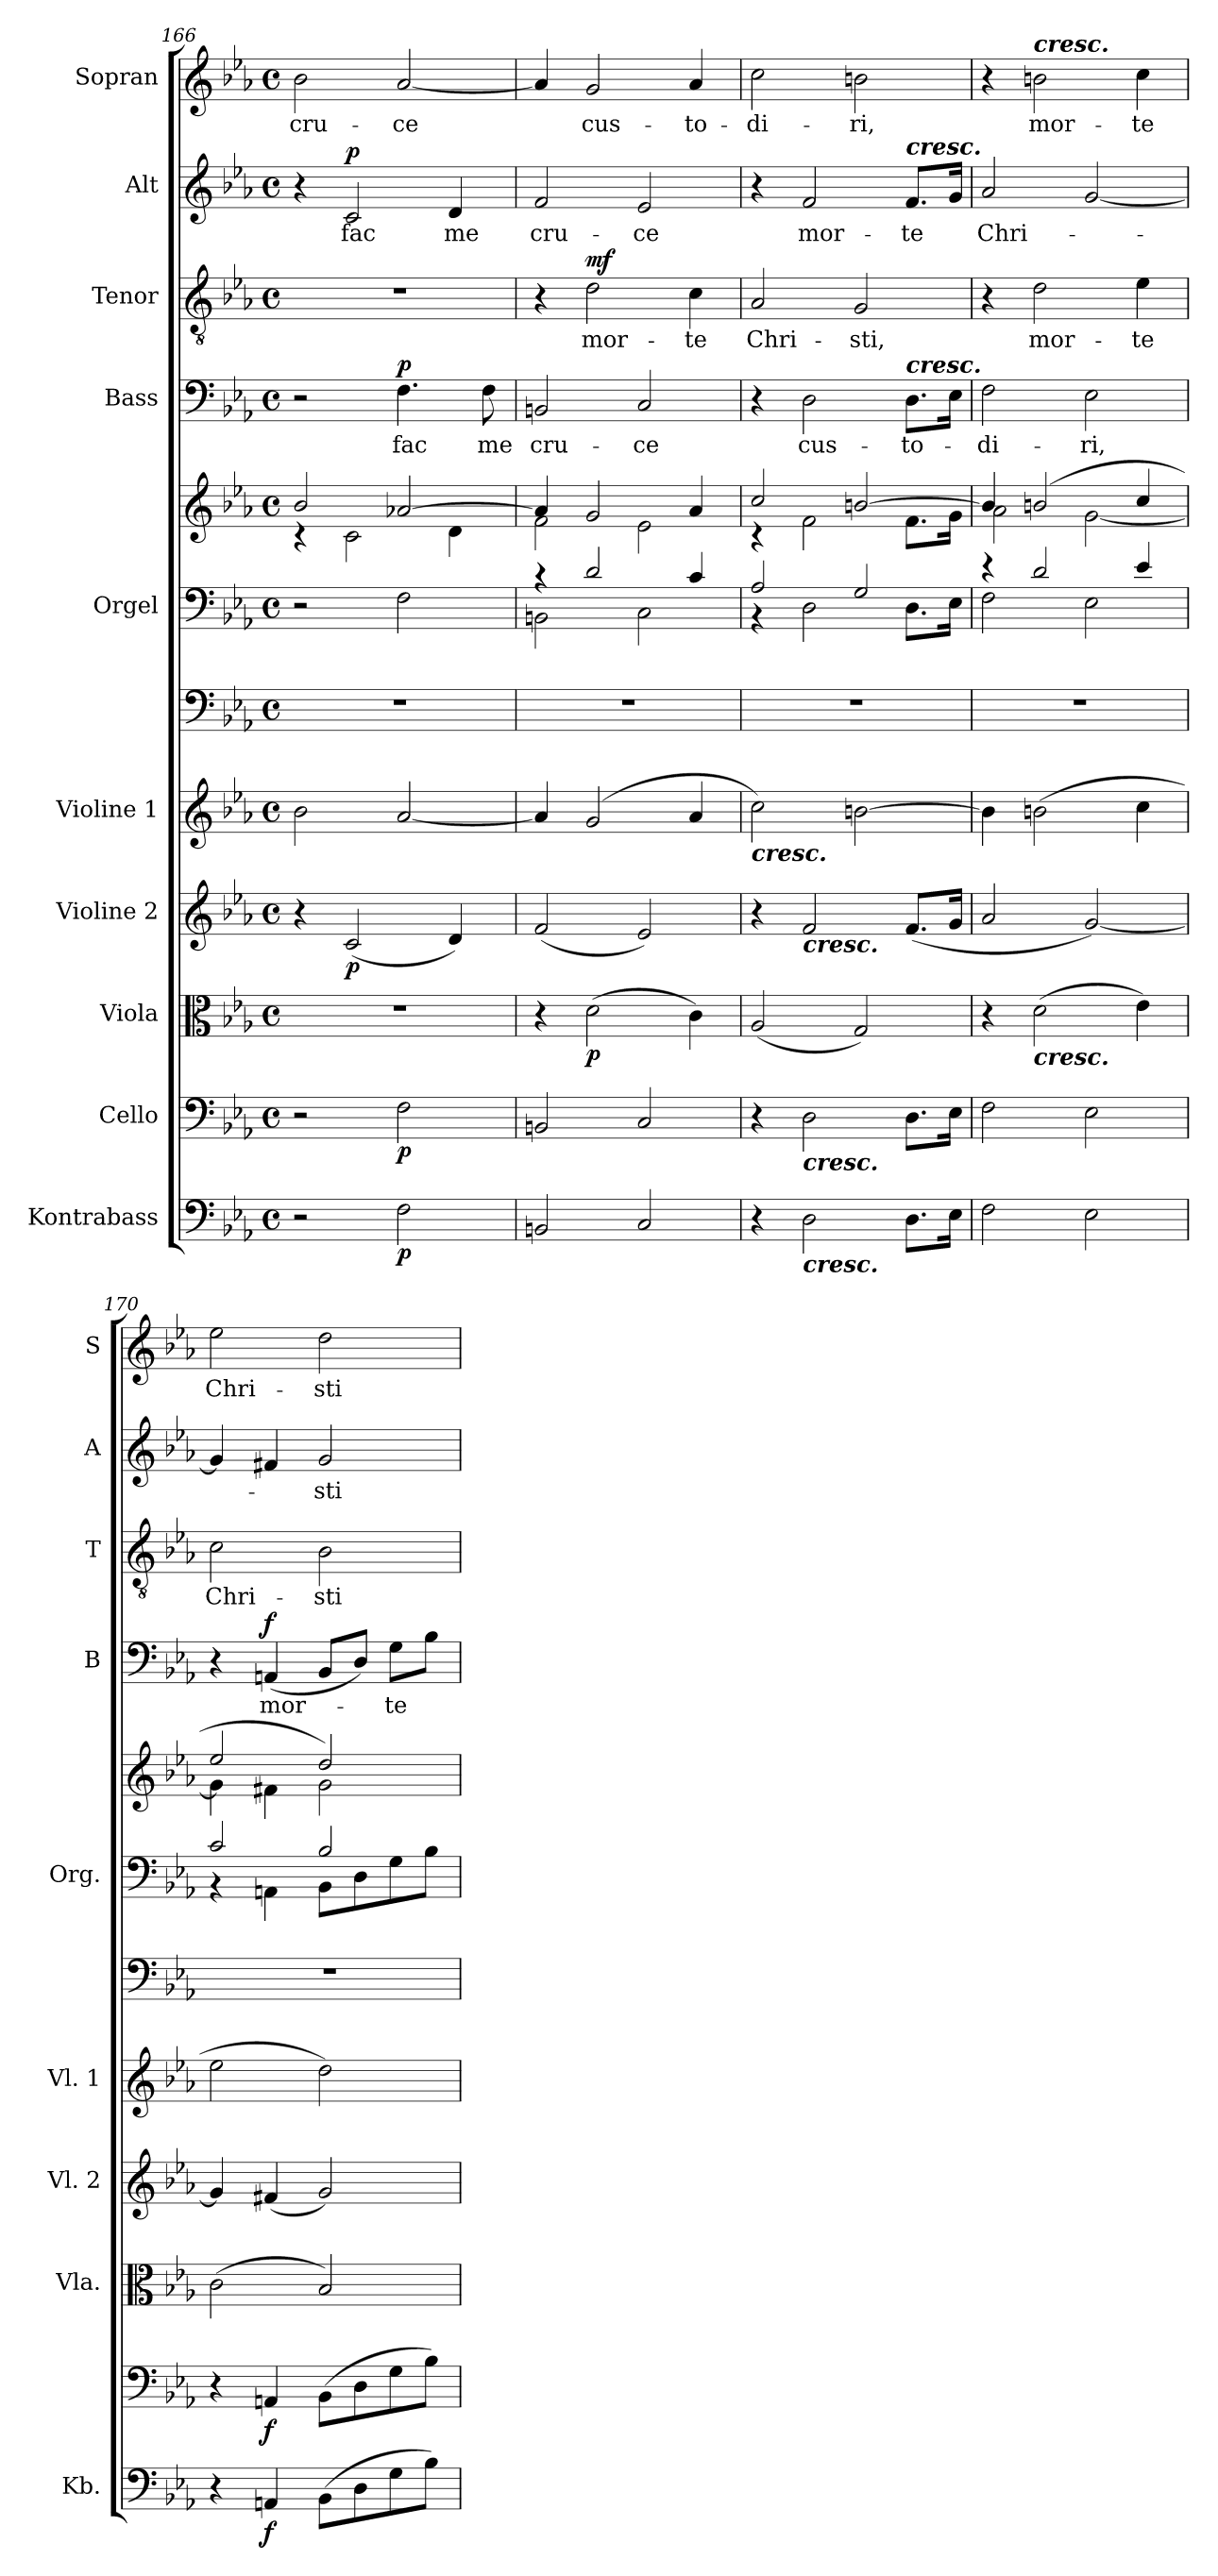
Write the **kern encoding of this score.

**kern	**dynam	**kern	**dynam	**kern	**dynam	**kern	**dynam	**kern	**kern	**kern	**kern	**kern	**text	**dynam	**kern	**text	**dynam	**kern	**text	**dynam	**kern	**text
*part11	*part11	*part10	*part10	*part9	*part9	*part8	*part8	*part7	*part6	*part5	*part5	*part4	*part4	*part4	*part3	*part3	*part3	*part2	*part2	*part2	*part1	*part1
*staff12	*staff12	*staff11	*staff11	*staff10	*staff10	*staff9	*staff9	*staff8	*staff7	*staff6	*staff5	*staff4	*staff4	*staff4	*staff3	*staff3	*staff3	*staff2	*staff2	*staff2	*staff1	*staff1
*I"Kontrabass	*	*I"Cello	*	*I"Viola	*	*I"Violine 2	*	*I"Violine 1	*	*I"Orgel	*	*I"Bass	*	*	*I"Tenor	*	*	*I"Alt	*	*	*I"Sopran	*
*I'Kb.	*	*	*	*I'Vla.	*	*I'Vl. 2	*	*I'Vl. 1	*	*I'Org.	*	*I'B	*	*	*I'T	*	*	*I'A	*	*	*I'S	*
*clefF4	*	*clefF4	*	*clefC3	*	*clefG2	*	*clefG2	*clefF4	*clefF4	*clefG2	*clefF4	*	*	*clefGv2	*	*	*clefG2	*	*	*clefG2	*
*ITrd7c12	*	*	*	*	*	*	*	*	*	*	*	*	*	*	*	*	*	*	*	*	*	*
*k[b-e-a-]	*	*k[b-e-a-]	*	*k[b-e-a-]	*	*k[b-e-a-]	*	*k[b-e-a-]	*k[b-e-a-]	*k[b-e-a-]	*k[b-e-a-]	*k[b-e-a-]	*	*	*k[b-e-a-]	*	*	*k[b-e-a-]	*	*	*k[b-e-a-]	*
*E-:	*	*E-:	*	*E-:	*	*E-:	*	*E-:	*E-:	*E-:	*E-:	*E-:	*	*	*E-:	*	*	*E-:	*	*	*E-:	*
*M4/4	*	*M4/4	*	*M4/4	*	*M4/4	*	*M4/4	*M4/4	*M4/4	*M4/4	*M4/4	*	*	*M4/4	*	*	*M4/4	*	*	*M4/4	*
*met(c)	*	*met(c)	*	*met(c)	*	*met(c)	*	*met(c)	*met(c)	*met(c)	*met(c)	*met(c)	*	*	*met(c)	*	*	*met(c)	*	*	*met(c)	*
=166	=166	=166	=166	=166	=166	=166	=166	=166	=166	=166	=166	=166	=166	=166	=166	=166	=166	=166	=166	=166	=166	=166
*	*	*	*	*	*	*	*	*	*	*	*^	*	*	*	*	*	*	*	*	*	*	*
!	!	!	!	!	!	!	!	!	!	!	!	!	!	!	!	!	!	!	!	!	!	!	!LO:LY:b
2r	.	2r	.	1r	.	4r	.	2b-\	1r	2r	2b-/	4rc	2r	.	.	1r	.	.	4r	.	.	2b-\	cru-
!	!	!	!	!	!	!	!LO:DY:b	!	!	!	!	!	!	!	!	!	!	!	!	!LO:LY:b	!LO:DY:a	!	!
.	.	.	.	.	.	(<2c/	p	.	.	.	.	2c\	.	.	.	.	.	.	2c/	fac	p	.	.
!	!LO:DY:b	!	!LO:DY:b	!	!	!	!	!	!	!	!	!	!	!LO:LY:b	!LO:DY:a	!	!	!	!	!	!	!	!LO:LY:b
2FF\	p	2F\	p	.	.	.	.	[2a-/	.	2F\	[>2a-X/	.	4.F\	fac	p	.	.	.	.	.	.	[2a-/	-ce
!	!	!	!	!	!	!	!	!	!	!	!	!	!	!	!	!	!	!	!	!LO:LY:b	!	!	!
.	.	.	.	.	.	4d/)	.	.	.	.	.	4d\	.	.	.	.	.	.	4d/	me	.	.	.
!	!	!	!	!	!	!	!	!	!	!	!	!	!	!LO:LY:b	!	!	!	!	!	!	!	!	!
.	.	.	.	.	.	.	.	.	.	.	.	.	8F\	me	.	.	.	.	.	.	.	.	.
=167	=167	=167	=167	=167	=167	=167	=167	=167	=167	=167	=167	=167	=167	=167	=167	=167	=167	=167	=167	=167	=167	=167	=167
*	*	*	*	*	*	*	*	*	*	*^	*	*	*	*	*	*	*	*	*	*	*	*	*
!	!	!	!	!	!	!	!	!	!	!	!	!	!	!	!LO:LY:b	!	!	!	!	!	!LO:LY:b	!	!	!
2BBBn/	.	2BBn/	.	4r	.	(<2f/	.	4a-/]	1r	4rc	2BBn\	4a-/]	2f\	2BBn/	cru-	.	4r	.	.	2f/	cru-	.	4a-/]	.
!	!	!	!	!	!LO:DY:b	!	!	!	!	!	!	!	!	!	!	!	!	!LO:LY:b	!LO:DY:a	!	!	!	!	!LO:LY:b
.	.	.	.	(>2d\	p	.	.	(2g/	.	2d/	.	2g/	.	.	.	.	2d\	mor-	mf	.	.	.	2g/	cus-
!	!	!	!	!	!	!	!	!	!	!	!	!	!	!	!LO:LY:b	!	!	!	!	!	!LO:LY:b	!	!	!
2CC/	.	2C/	.	.	.	2e-/)	.	.	.	.	2C\	.	2e-\	2C/	-ce	.	.	.	.	2e-/	-ce	.	.	.
!	!	!	!	!	!	!	!	!	!	!	!	!	!	!	!	!	!	!LO:LY:b	!	!	!	!	!	!LO:LY:b
.	.	.	.	4c\)	.	.	.	4a-/	.	4c/	.	4a-/	.	.	.	.	4c\	-te	.	.	.	.	4a-/	-to-
=168	=168	=168	=168	=168	=168	=168	=168	=168	=168	=168	=168	=168	=168	=168	=168	=168	=168	=168	=168	=168	=168	=168	=168	=168
!	!	!	!	!	!	!	!	!LO:TX:b:Bi:t=cresc.	!	!	!	!	!	!	!	!	!	!	!	!	!	!	!	!
!	!	!	!	!	!	!	!	!	!	!	!	!	!	!	!	!	!	!LO:LY:b	!	!	!	!	!	!LO:LY:b
4r	.	4r	.	(<2A-/	.	4r	.	2cc\)	1r	2A-/	4rBB	2cc/	4rc	4r	.	.	2A-/	Chri-	.	4r	.	.	2cc\	-di-
!	!	!	!	!	!	!LO:TX:b:Bi:t=cresc.	!	!	!	!	!	!	!	!	!	!	!	!	!	!	!	!	!	!
!	!	!LO:TX:b:Bi:t=cresc.	!	!	!	!	!	!	!	!	!	!	!	!	!	!	!	!	!	!	!	!	!	!
!LO:TX:b:Bi:t=cresc.	!	!	!	!	!	!	!	!	!	!	!	!	!	!	!	!	!	!	!	!	!	!	!	!
!	!	!	!	!	!	!	!	!	!	!	!	!	!	!	!LO:LY:b	!	!	!	!	!	!LO:LY:b	!	!	!
2DD\	.	2D\	.	.	.	2f/	.	.	.	.	2D\	.	2f\	2D\	cus-	.	.	.	.	2f/	mor-	.	.	.
!	!	!	!	!	!	!	!	!	!	!	!	!	!	!	!	!	!	!LO:LY:b	!	!	!	!	!	!LO:LY:b
.	.	.	.	2G/)	.	.	.	[2bn\	.	2G/	.	[>2bn/	.	.	.	.	2G/	-sti,	.	.	.	.	2bn\	-ri,
!	!	!	!	!	!	!	!	!	!	!	!	!	!	!	!	!	!	!	!	!LO:TX:a:Bi:t=cresc.	!	!	!	!
!	!	!	!	!	!	!	!	!	!	!	!	!	!	!LO:TX:a:Bi:t=cresc.	!	!	!	!	!	!	!	!	!	!
!	!	!	!	!	!	!	!	!	!	!	!	!	!	!	!LO:LY:b	!	!	!	!	!	!LO:LY:b	!	!	!
8.DD\L	.	8.D\L	.	.	.	(<8.f/L	.	.	.	.	8.D\L	.	8.f\L	8.D\L	-to-	.	.	.	.	8.f/L	-te	.	.	.
16EE-\Jk	.	16E-\Jk	.	.	.	16g/Jk	.	.	.	.	16E-\Jk	.	16g\Jk	16E-\Jk	.	.	.	.	.	16g/Jk	.	.	.	.
!!LO:PB:g=z
=169	=169	=169	=169	=169	=169	=169	=169	=169	=169	=169	=169	=169	=169	=169	=169	=169	=169	=169	=169	=169	=169	=169	=169	=169
!	!	!	!	!	!	!	!	!	!	!	!	!	!	!	!LO:LY:b	!	!	!	!	!	!LO:LY:b	!	!	!
2FF\	.	2F\	.	4r	.	2a-/	.	4b\]	1r	4rd	2F\	4b/]	2a-\	2F\	-di-	.	4r	.	.	2a-/	Chri-	.	4r	.
!	!	!	!	!	!	!	!	!	!	!	!	!	!	!	!	!	!	!	!	!	!	!	!LO:TX:a:Bi:t=cresc.	!
!	!	!	!	!LO:TX:b:Bi:t=cresc.	!	!	!	!	!	!	!	!	!	!	!	!	!	!	!	!	!	!	!	!
!	!	!	!	!	!	!	!	!	!	!	!	!	!	!	!	!	!	!LO:LY:b	!	!	!	!	!	!LO:LY:b
.	.	.	.	(>2d\	.	.	.	(>2bn\	.	2d/	.	(2bn/	.	.	.	.	2d\	mor-	.	.	.	.	2bn\	mor-
!	!	!	!	!	!	!	!	!	!	!	!	!	!	!	!LO:LY:b	!	!	!	!	!	!	!	!	!
2EE-\	.	2E-\	.	.	.	[2g/)	.	.	.	.	2E-\	.	[<2g\	2E-\	-ri,	.	.	.	.	[2g/	.	.	.	.
!	!	!	!	!	!	!	!	!	!	!	!	!	!	!	!	!	!	!LO:LY:b	!	!	!	!	!	!LO:LY:b
.	.	.	.	4e-\)	.	.	.	4cc\	.	4e-/	.	4cc/	.	.	.	.	4e-\	-te	.	.	.	.	4cc\	-te
=170	=170	=170	=170	=170	=170	=170	=170	=170	=170	=170	=170	=170	=170	=170	=170	=170	=170	=170	=170	=170	=170	=170	=170	=170
!	!	!	!	!	!	!	!	!	!	!	!	!	!	!	!	!	!	!LO:LY:b	!	!	!	!	!	!LO:LY:b
4r	.	4r	.	(>2c\	.	4g/]	.	2ee-\	1r	2c/	4rBB	2ee-/	4g\]	4r	.	.	2c\	Chri-	.	4g/]	.	.	2ee-\	Chri-
!	!LO:DY:b	!	!LO:DY:b	!	!	!	!	!	!	!	!	!	!	!	!LO:LY:b	!LO:DY:a	!	!	!	!	!	!	!	!
4AAAn/	f	4AAn/	f	.	.	(<4f#X/	.	.	.	.	4AAn\	.	4f#X\	(<4AAn/	mor-	f	.	.	.	4f#X/	.	.	.	.
!	!	!	!	!	!	!	!	!	!	!	!	!	!	!	!	!	!	!LO:LY:b	!	!	!LO:LY:b	!	!	!LO:LY:b
(>8BBB-\L	.	(>8BB-\L	.	2B-/)	.	2g/)	.	2dd\)	.	2B-/	8BB-\L	2dd/)	2g\	8BB-/L	.	.	2B-\	-sti	.	2g/	-sti	.	2dd\	-sti
8DD\	.	8D\	.	.	.	.	.	.	.	.	8D\	.	.	8D/J)	.	.	.	.	.	.	.	.	.	.
!	!	!	!	!	!	!	!	!	!	!	!	!	!	!	!LO:LY:b	!	!	!	!	!	!	!	!	!
8GG\	.	8G\	.	.	.	.	.	.	.	.	8G\	.	.	8G\L	-te	.	.	.	.	.	.	.	.	.
8BB-\J)	.	8B-\J)	.	.	.	.	.	.	.	.	8B-\J	.	.	8B-\J	.	.	.	.	.	.	.	.	.	.
*	*	*	*	*	*	*	*	*	*	*v	*v	*	*	*	*	*	*	*	*	*	*	*	*	*
*	*	*	*	*	*	*	*	*	*	*	*v	*v	*	*	*	*	*	*	*	*	*	*	*
=	=	=	=	=	=	=	=	=	=	=	=	=	=	=	=	=	=	=	=	=	=	=
*-	*-	*-	*-	*-	*-	*-	*-	*-	*-	*-	*-	*-	*-	*-	*-	*-	*-	*-	*-	*-	*-	*-
